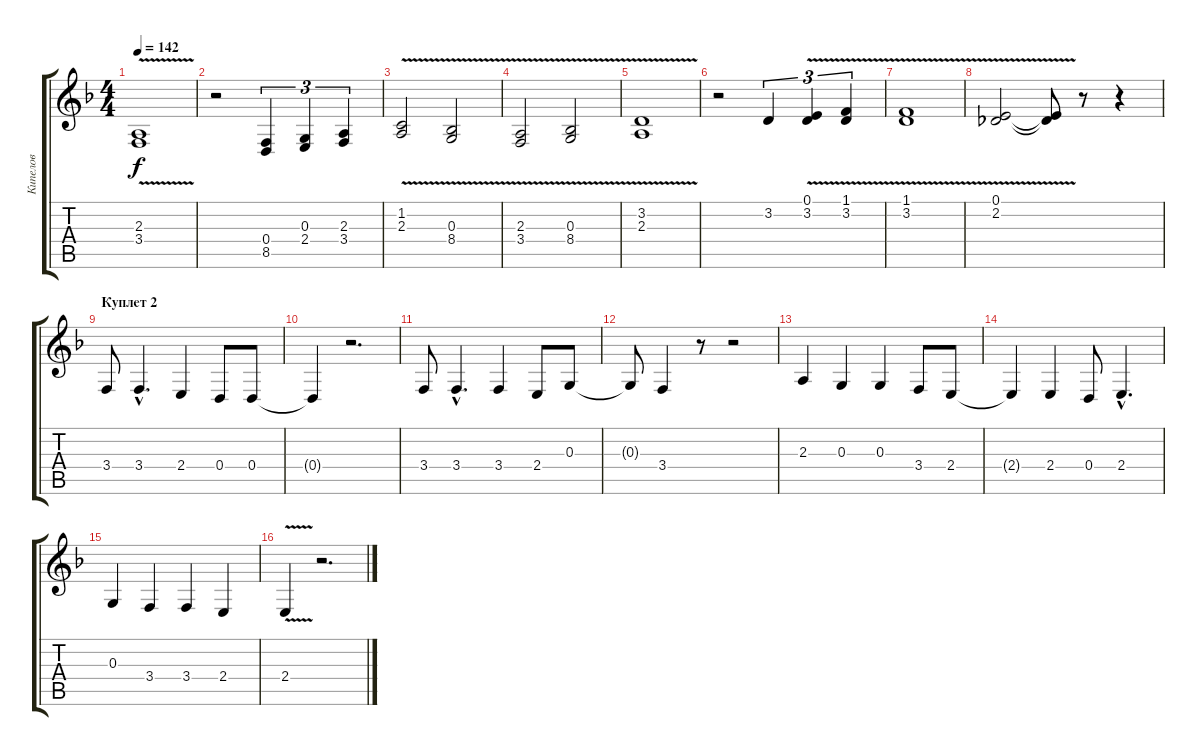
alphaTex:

\track ("Кипелов" "Кипелов") {instrument lead6voice}
\staff {score tabs}
\tuning (E4 B3 G3 D3 A2 E2) {hide}
\ts (4 4)
\tempo 142
\clef g2
\ks dminor
(2.3{v} 3.4).1{dy f} |
r.2 (0.4 8.5).4{tu (3 2)} (0.3 2.4).4{tu (3 2)} (2.3 3.4).4{tu (3 2)} |
(1.2{v} 2.3).2 (0.3{v} 8.4).2 |
(2.3{v} 3.4).2 (0.3{v} 8.4).2 |
(3.2{v} 2.3).1 |
r.2 3.2.4{tu (3 2)} (0.1{v} 3.2).4{tu (3 2)} (1.1{v} 3.2).4{tu (3 2)} |
(1.1{v} 3.2).1 |
(0.1{v} 2.2).2 (0.1{t} 2.2{t}).8 r.8 r.4 |
\section ("" "Куплет 2")
3.4.8 3.4{hac}.4{d} 2.4.4 0.4.8 0.4.8 |
0.4{t}.4 r.2{d} |
3.4.8 3.4{hac}.4{d} 3.4.4 2.4.8 0.3.8 |
0.3{t}.8 3.4.4 r.8 r.2 |
2.3.4 0.3.4 0.3.4 3.4.8 2.4.8 |
2.4{t}.4 2.4.4 0.4.8 2.4{hac}.4{d} |
0.3.4 3.4.4 3.4.4 2.4.4 |
2.4{v}.4 r.2{d}
